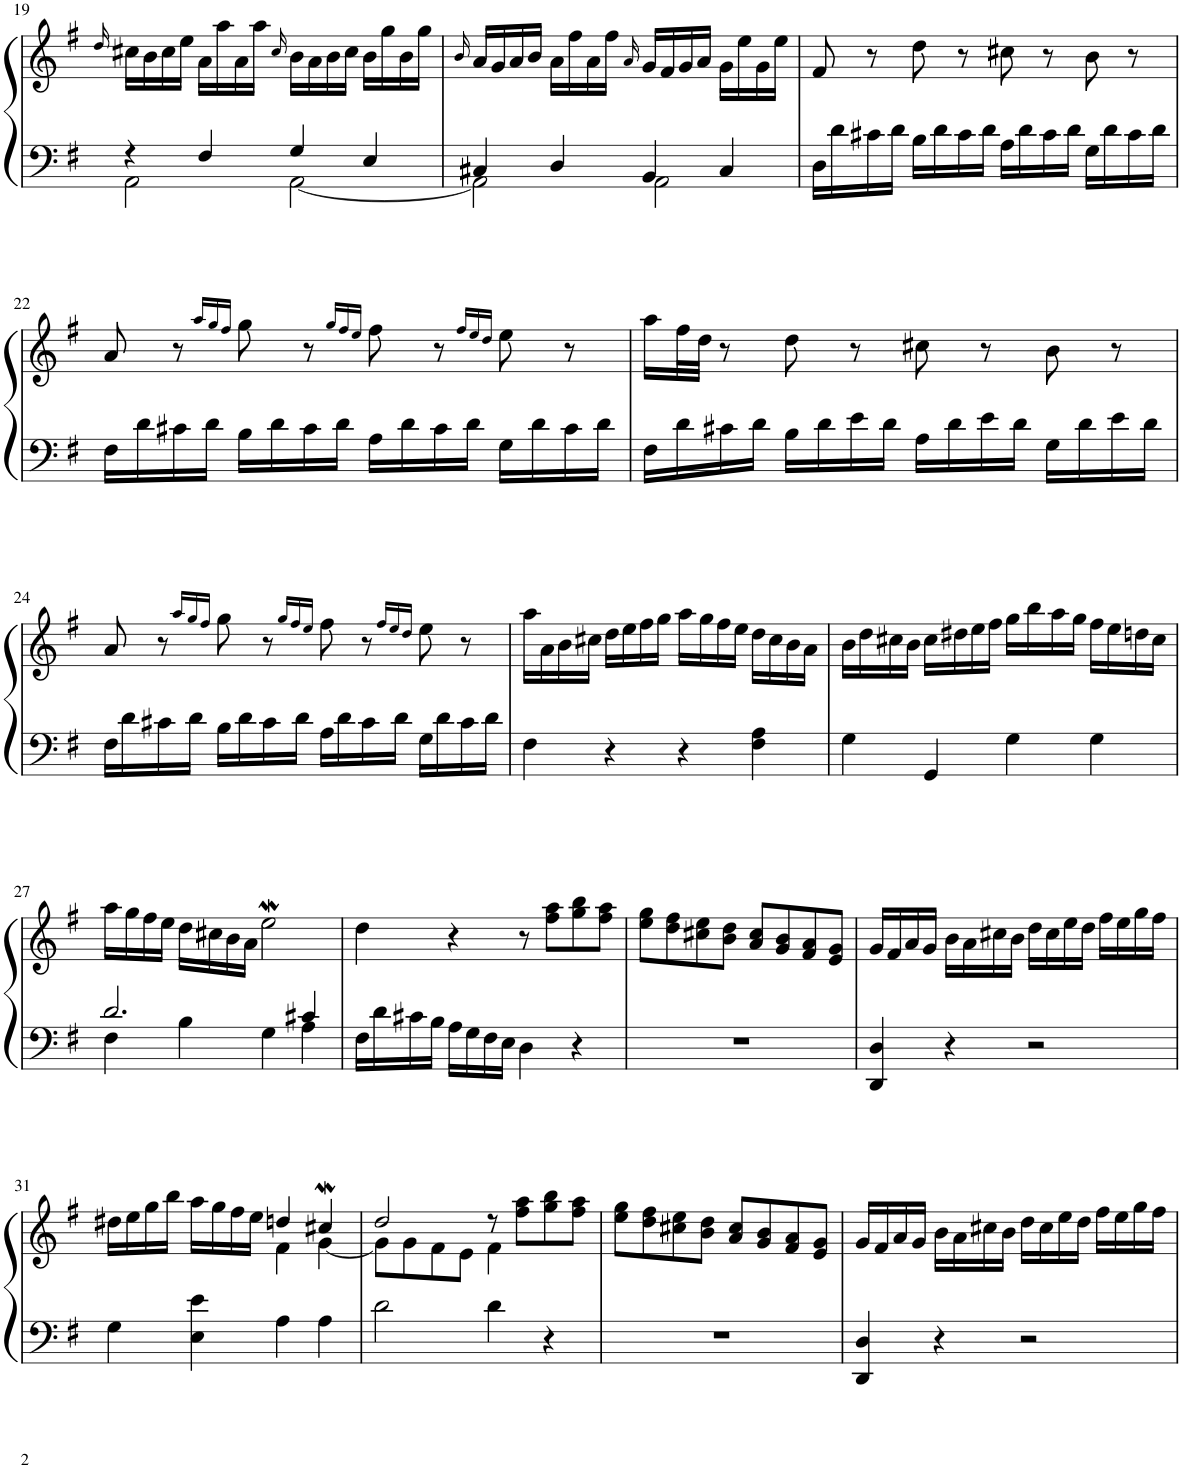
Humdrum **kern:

**kern	**kern
*part1	*part1
*staff2	*staff1
*I"Piano	*
*I'Pno.	*
!!LO:PB:g=z
*clefF4	*clefG2
*k[f#]	*k[f#]
*M4/4	*M4/4
*met(c)	*met(c)
=19	=19
.	16qdd/
*^	*
4r	2AA\	16cc#X\LL
.	.	16b\
.	.	16cc#\
.	.	16ee\JJ
4F#/	.	16a\LL
.	.	16aa\
.	.	16a\
.	.	16aa\JJ
.	.	16qcc#/
4G/	[2AA\	16b\LL
.	.	16a\
.	.	16b\
.	.	16cc#\JJ
4E/	.	16b\LL
.	.	16gg\
.	.	16b\
.	.	16gg\JJ
=20	=20	=20
.	.	16qb/
4C#X/	2AA\]	16a/LL
.	.	16g/
.	.	16a/
.	.	16b/JJ
4D/	.	16a\LL
.	.	16ff#\
.	.	16a\
.	.	16ff#\JJ
.	.	16qa/
4BB/	2AA\	16g/LL
.	.	16f#/
.	.	16g/
.	.	16a/JJ
4C#/	.	16g\LL
.	.	16ee\
.	.	16g\
.	.	16ee\JJ
*v	*v	*
=21	=21
16D\LL	8f#/
16d\	.
16c#X\	8r
16d\JJ	.
16B\LL	8dd\
16d\	.
16c#\	8r
16d\JJ	.
16A\LL	8cc#X\
16d\	.
16c#\	8r
16d\JJ	.
16G\LL	8b\
16d\	.
16c#\	8r
16d\JJ	.
!!LO:LB:g=z
=22	=22
16F#\LL	8a/
16d\	.
16c#X\	8r
16d\JJ	.
.	16qaa/LL
.	16qgg/
.	16qff#/JJ
16B\LL	8gg\
16d\	.
16c#\	8r
16d\JJ	.
.	16qgg/LL
.	16qff#/
.	16qee/JJ
16A\LL	8ff#\
16d\	.
16c#\	8r
16d\JJ	.
.	16qff#/LL
.	16qee/
.	16qdd/JJ
16G\LL	8ee\
16d\	.
16c#\	8r
16d\JJ	.
=23	=23
16F#\LL	16aa\LL
16d\	32ff#\L
.	32dd\JJJ
16c#X\	8r
16d\JJ	.
16B\LL	8dd\
16d\	.
16e\	8r
16d\JJ	.
16A\LL	8cc#X\
16d\	.
16e\	8r
16d\JJ	.
16G\LL	8b\
16d\	.
16e\	8r
16d\JJ	.
!!LO:LB:g=z
=24	=24
16F#\LL	8a/
16d\	.
16c#X\	8r
16d\JJ	.
.	16qaa/LL
.	16qgg/
.	16qff#/JJ
16B\LL	8gg\
16d\	.
16c#\	8r
16d\JJ	.
.	16qgg/LL
.	16qff#/
.	16qee/JJ
16A\LL	8ff#\
16d\	.
16c#\	8r
16d\JJ	.
.	16qff#/LL
.	16qee/
.	16qdd/JJ
16G\LL	8ee\
16d\	.
16c#\	8r
16d\JJ	.
=25	=25
4F#\	16aa\LL
.	16a\
.	16b\
.	16cc#X\JJ
4r	16dd\LL
.	16ee\
.	16ff#\
.	16gg\JJ
4r	16aa\LL
.	16gg\
.	16ff#\
.	16ee\JJ
4F#\ 4A\	16dd\LL
.	16cc#\
.	16b\
.	16a\JJ
=26	=26
4G\	16b\LL
.	16dd\
.	16cc#X\
.	16b\JJ
4GG/	16cc#\LL
.	16dd#X\
.	16ee\
.	16ff#\JJ
4G\	16gg\LL
.	16bb\
.	16aa\
.	16gg\JJ
4G\	16ff#\LL
.	16ee\
.	16ddn\
.	16cc#\JJ
!!LO:LB:g=z
=27	=27
*^	*
2.d/	4F#\	16aa\LL
.	.	16gg\
.	.	16ff#\
.	.	16ee\JJ
.	4B\	16dd\LL
.	.	16cc#X\
.	.	16b\
.	.	16a\JJ
.	4G\	2eeW\
4c#X/	4A\	.
*v	*v	*
=28	=28
16F#\LL	4dd\
16d\	.
16c#X\	.
16B\JJ	.
16A\LL	4r
16G\	.
16F#\	.
16E\JJ	.
4D\	8r
.	8ff#\ 8aa\L
4r	8gg\ 8bb\
.	8ff#\ 8aa\J
=29	=29
1r	8ee\ 8gg\L
.	8dd\ 8ff#\
.	8cc#X\ 8ee\
.	8b\ 8dd\J
.	8a/ 8cc#/L
.	8g/ 8b/
.	8f#/ 8a/
.	8e/ 8g/J
=30	=30
4DD/ 4D/	16g/LL
.	16f#/
.	16a/
.	16g/JJ
4r	16b\LL
.	16a\
.	16cc#X\
.	16b\JJ
2r	16dd\LL
.	16cc#\
.	16ee\
.	16dd\JJ
.	16ff#\LL
.	16ee\
.	16gg\
.	16ff#\JJ
!!LO:LB:g=z
=31	=31
*	*^
4G\	16dd#X\LL	2ryy
.	16ee\	.
.	16gg\	.
.	16bb\JJ	.
4E\ 4e\	16aa\LL	.
.	16gg\	.
.	16ff#\	.
.	16ee\JJ	.
4A\	4ddn/	4f#\
4A\	4cc#XW/	[4g\
=32	=32	=32
2d\	2dd/	8g\L]
.	.	8g\
.	.	8f#\
.	.	8e\J
4d\	8r	4f#\
.	8ff#\ 8aa\L	.
4r	8gg\ 8bb\	4ryy
.	8ff#\ 8aa\J	.
*	*v	*v
=33	=33
1r	8ee\ 8gg\L
.	8dd\ 8ff#\
.	8cc#X\ 8ee\
.	8b\ 8dd\J
.	8a/ 8cc#/L
.	8g/ 8b/
.	8f#/ 8a/
.	8e/ 8g/J
=34	=34
4DD/ 4D/	16g/LL
.	16f#/
.	16a/
.	16g/JJ
4r	16b\LL
.	16a\
.	16cc#X\
.	16b\JJ
2r	16dd\LL
.	16cc#\
.	16ee\
.	16dd\JJ
.	16ff#\LL
.	16ee\
.	16gg\
.	16ff#\JJ
=	=
*-	*-
